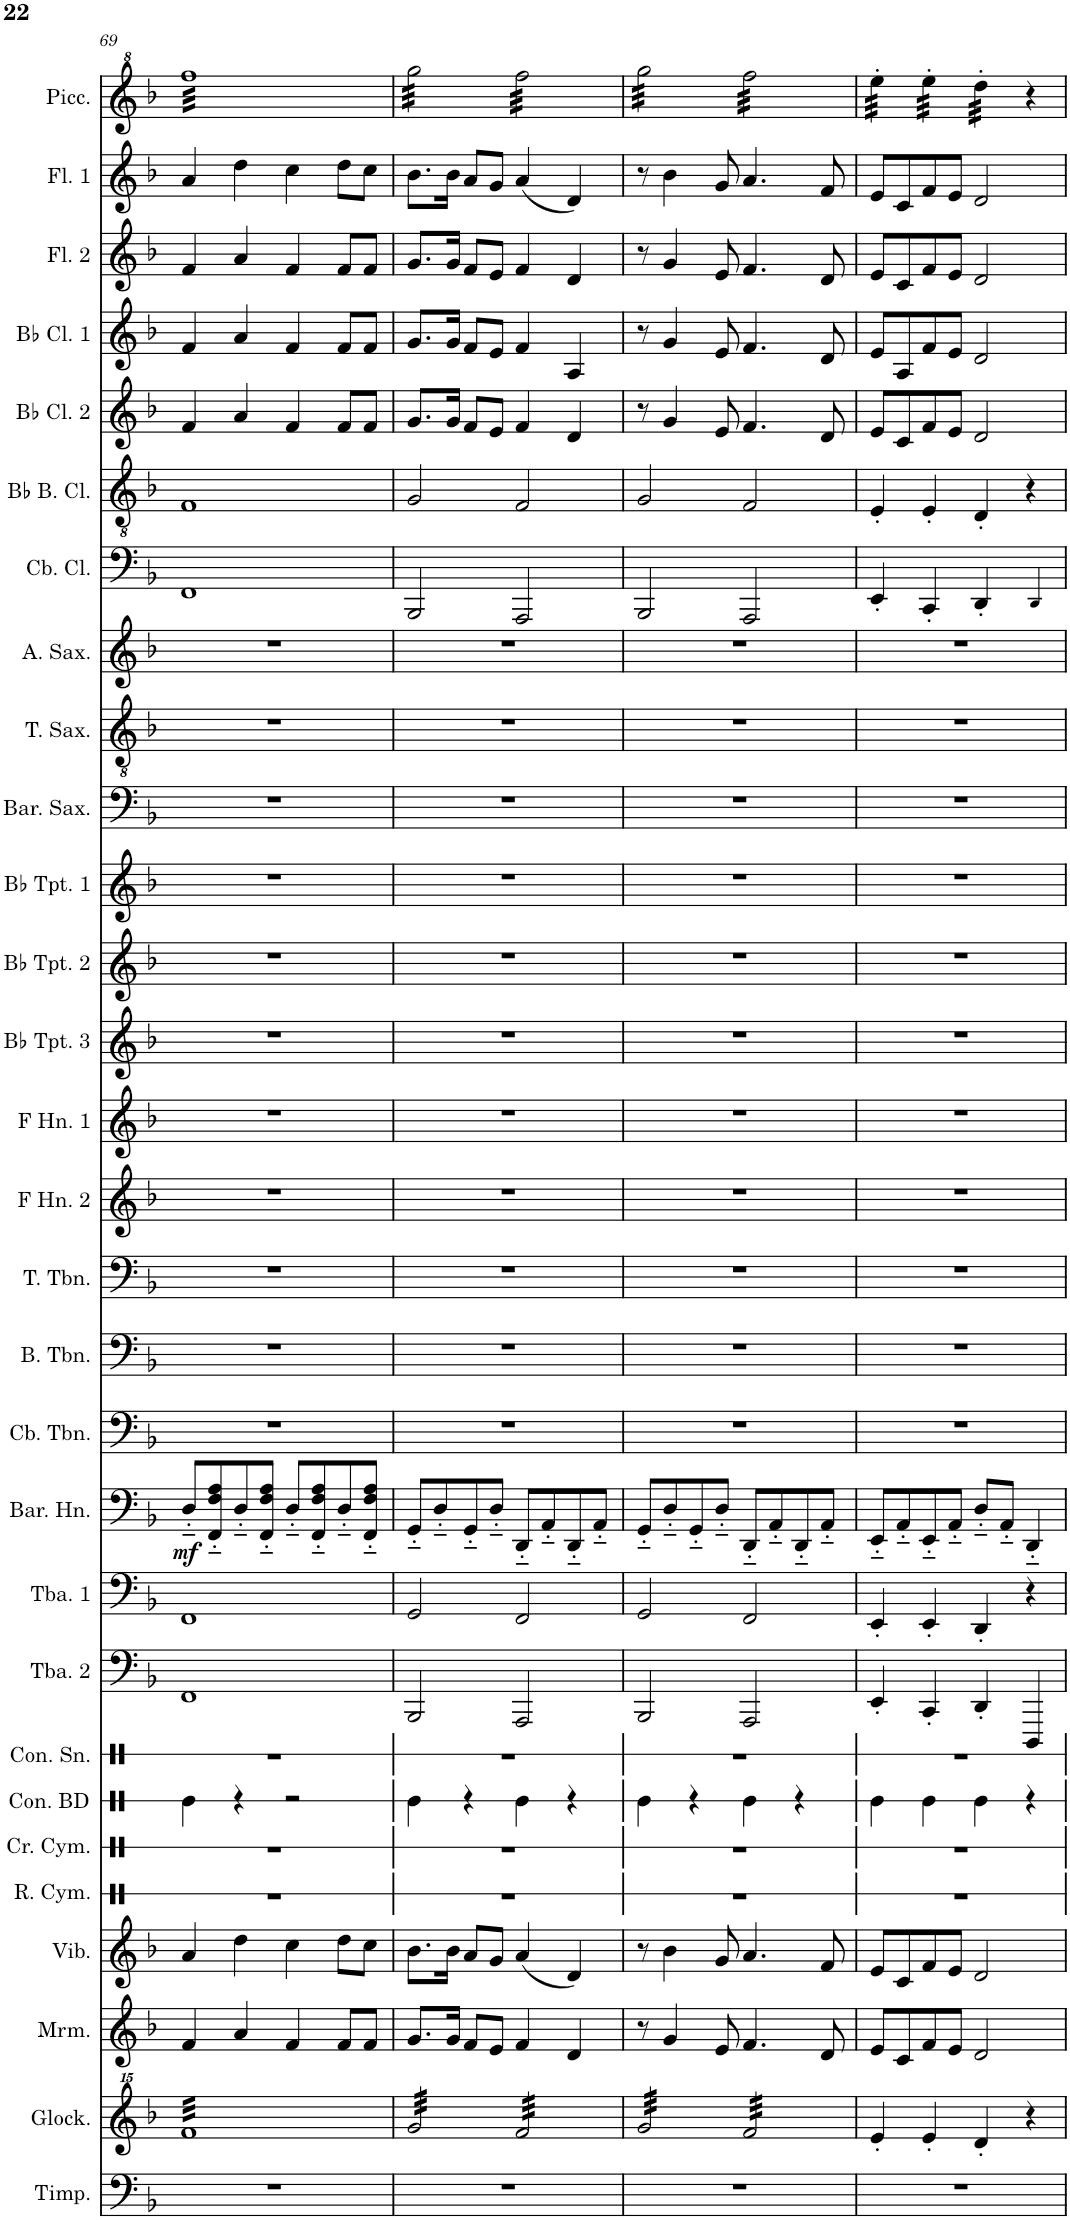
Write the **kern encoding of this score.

**kern	**kern	**kern	**kern	**kern	**kern	**kern	**kern	**kern	**kern	**kern	**dynam	**kern	**kern	**kern	**kern	**kern	**kern	**kern	**kern	**kern	**kern	**kern	**kern	**kern	**kern	**kern	**kern	**kern	**kern
*part29	*part28	*part27	*part26	*part25	*part24	*part23	*part22	*part21	*part20	*part19	*part19	*part18	*part17	*part16	*part15	*part14	*part13	*part12	*part11	*part10	*part9	*part8	*part7	*part6	*part5	*part4	*part3	*part2	*part1
*staff29	*staff28	*staff27	*staff26	*staff25	*staff24	*staff23	*staff22	*staff21	*staff20	*staff19	*staff19	*staff18	*staff17	*staff16	*staff15	*staff14	*staff13	*staff12	*staff11	*staff10	*staff9	*staff8	*staff7	*staff6	*staff5	*staff4	*staff3	*staff2	*staff1
*I"Timpani	*I"Glockenspiel	*I"Marimba	*I"Vibraphone	*I"Ride Cymbal	*I"Crash Cymbal	*I"Concert Bass Drum	*I"Concert Snare Drum	*I"Tuba 2	*I"Tuba 1	*I"Baritone Horn	*	*I"Contrabass Trombone	*I"Bass Trombone(Tenor 2)	*I"Tenor Trombone	*I"Horn in F 2	*I"Horn in F 1	*I"Bb Trumpet 3	*I"Bb Trumpet 2	*I"Bb Trumpet 1	*I"Baritone Saxophone	*I"Tenor Saxophone	*I"Alto Saxophone	*I"Contrabass Clarinet	*I"Bb Bass Clarinet	*I"Bb Clarinet 2	*I"Bb Clarinet 1	*I"Flute 2	*I"Flute 1	*I"Piccolo
*I'Timp.	*I'Glock.	*I'Mrm.	*I'Vib.	*I'R. Cym.	*I'Cr. Cym.	*I'Con. BD	*I'Con. Sn.	*I'Tba. 2	*I'Tba. 1	*I'Bar. Hn.	*	*I'Cb. Tbn.	*I'B. Tbn.	*I'T. Tbn.	*	*	*I'Bb Tpt. 3	*I'Bb Tpt. 2	*I'Bb Tpt. 1	*I'Bar. Sax.	*I'T. Sax.	*I'A. Sax.	*I'Cb. Cl.	*I'Bb B. Cl.	*I'Bb Cl. 2	*I'Bb Cl. 1	*I'Fl. 2	*I'Fl. 1	*I'Picc.
!!LO:PB:g=z
*clefF4	*clefG^^2	*clefG2	*clefG2	*clefX	*clefX	*clefX	*clefX	*clefF4	*clefF4	*clefF4	*	*clefF4	*clefF4	*clefF4	*clefG2	*clefG2	*clefG2	*clefG2	*clefG2	*clefF4	*clefGv2	*clefG2	*clefF4	*clefGv2	*clefG2	*clefG2	*clefG2	*clefG2	*clefG^2
*	*	*	*	*	*	*	*	*	*	*ITrd4c7	*	*	*	*	*ITrd4c7	*ITrd4c7	*ITrd1c2	*ITrd1c2	*ITrd1c2	*ITrd12c21	*ITrd8c14	*ITrd5c9	*ITrd1c2	*ITrd8c14	*ITrd1c2	*ITrd1c2	*	*	*ITrd-7c-12
*k[b-]	*k[b-]	*k[b-]	*k[b-]	*k[]	*k[]	*k[]	*k[]	*k[b-]	*k[b-]	*k[b-]	*	*k[b-]	*k[b-]	*k[b-]	*k[b-]	*k[b-]	*k[b-]	*k[b-]	*k[b-]	*k[b-]	*k[b-]	*k[b-]	*k[b-]	*k[b-]	*k[b-]	*k[b-]	*k[b-]	*k[b-]	*k[b-]
*M4/4	*M4/4	*M4/4	*M4/4	*M4/4	*M4/4	*M4/4	*M4/4	*M4/4	*M4/4	*M4/4	*	*M4/4	*M4/4	*M4/4	*M4/4	*M4/4	*M4/4	*M4/4	*M4/4	*M4/4	*M4/4	*M4/4	*M4/4	*M4/4	*M4/4	*M4/4	*M4/4	*M4/4	*M4/4
=69	=69	=69	=69	=69	=69	=69	=69	=69	=69	=69	=69	=69	=69	=69	=69	=69	=69	=69	=69	=69	=69	=69	=69	=69	=69	=69	=69	=69	=69
!	!	!	!	!	!	!	!	!	!	!	!LO:DY:b	!	!	!	!	!	!	!	!	!	!	!	!	!	!	!	!	!	!
*	*tremolo	*	*	*	*	*	*	*	*	*	*	*	*	*	*	*	*	*	*	*	*	*	*	*	*	*	*	*	*
*	*	*	*	*	*	*	*	*	*	*	*	*	*	*	*	*	*	*	*	*	*	*	*	*	*	*	*	*	*tremolo
1r	32fffLLL	4f/	4a/	1r	1r	4Re\	1r	1FF	1FF	8D'~/L	mf	1r	1r	1r	1r	1r	1r	1r	1r	1r	1r	1r	1FF	1F	4f/	4f/	4f/	4a/	32fffLLL
.	32fff	.	.	.	.	.	.	.	.	.	.	.	.	.	.	.	.	.	.	.	.	.	.	.	.	.	.	.	32fff
.	32fff	.	.	.	.	.	.	.	.	.	.	.	.	.	.	.	.	.	.	.	.	.	.	.	.	.	.	.	32fff
.	32fff	.	.	.	.	.	.	.	.	.	.	.	.	.	.	.	.	.	.	.	.	.	.	.	.	.	.	.	32fff
.	32fff	.	.	.	.	.	.	.	.	8FF/'~ 8F/'~ 8A/'~	.	.	.	.	.	.	.	.	.	.	.	.	.	.	.	.	.	.	32fff
.	32fff	.	.	.	.	.	.	.	.	.	.	.	.	.	.	.	.	.	.	.	.	.	.	.	.	.	.	.	32fff
.	32fff	.	.	.	.	.	.	.	.	.	.	.	.	.	.	.	.	.	.	.	.	.	.	.	.	.	.	.	32fff
.	32fff	.	.	.	.	.	.	.	.	.	.	.	.	.	.	.	.	.	.	.	.	.	.	.	.	.	.	.	32fff
.	32fff	4a/	4dd\	.	.	4r	.	.	.	8D'~/	.	.	.	.	.	.	.	.	.	.	.	.	.	.	4a/	4a/	4a/	4dd\	32fff
.	32fff	.	.	.	.	.	.	.	.	.	.	.	.	.	.	.	.	.	.	.	.	.	.	.	.	.	.	.	32fff
.	32fff	.	.	.	.	.	.	.	.	.	.	.	.	.	.	.	.	.	.	.	.	.	.	.	.	.	.	.	32fff
.	32fff	.	.	.	.	.	.	.	.	.	.	.	.	.	.	.	.	.	.	.	.	.	.	.	.	.	.	.	32fff
.	32fff	.	.	.	.	.	.	.	.	8FF/'~ 8F/'~ 8A/'~J	.	.	.	.	.	.	.	.	.	.	.	.	.	.	.	.	.	.	32fff
.	32fff	.	.	.	.	.	.	.	.	.	.	.	.	.	.	.	.	.	.	.	.	.	.	.	.	.	.	.	32fff
.	32fff	.	.	.	.	.	.	.	.	.	.	.	.	.	.	.	.	.	.	.	.	.	.	.	.	.	.	.	32fff
.	32fff	.	.	.	.	.	.	.	.	.	.	.	.	.	.	.	.	.	.	.	.	.	.	.	.	.	.	.	32fff
.	32fff	4f/	4cc\	.	.	2r	.	.	.	8D'~/L	.	.	.	.	.	.	.	.	.	.	.	.	.	.	4f/	4f/	4f/	4cc\	32fff
.	32fff	.	.	.	.	.	.	.	.	.	.	.	.	.	.	.	.	.	.	.	.	.	.	.	.	.	.	.	32fff
.	32fff	.	.	.	.	.	.	.	.	.	.	.	.	.	.	.	.	.	.	.	.	.	.	.	.	.	.	.	32fff
.	32fff	.	.	.	.	.	.	.	.	.	.	.	.	.	.	.	.	.	.	.	.	.	.	.	.	.	.	.	32fff
.	32fff	.	.	.	.	.	.	.	.	8FF/'~ 8F/'~ 8A/'~	.	.	.	.	.	.	.	.	.	.	.	.	.	.	.	.	.	.	32fff
.	32fff	.	.	.	.	.	.	.	.	.	.	.	.	.	.	.	.	.	.	.	.	.	.	.	.	.	.	.	32fff
.	32fff	.	.	.	.	.	.	.	.	.	.	.	.	.	.	.	.	.	.	.	.	.	.	.	.	.	.	.	32fff
.	32fff	.	.	.	.	.	.	.	.	.	.	.	.	.	.	.	.	.	.	.	.	.	.	.	.	.	.	.	32fff
.	32fff	8f/L	8dd\L	.	.	.	.	.	.	8D'~/	.	.	.	.	.	.	.	.	.	.	.	.	.	.	8f/L	8f/L	8f/L	8dd\L	32fff
.	32fff	.	.	.	.	.	.	.	.	.	.	.	.	.	.	.	.	.	.	.	.	.	.	.	.	.	.	.	32fff
.	32fff	.	.	.	.	.	.	.	.	.	.	.	.	.	.	.	.	.	.	.	.	.	.	.	.	.	.	.	32fff
.	32fff	.	.	.	.	.	.	.	.	.	.	.	.	.	.	.	.	.	.	.	.	.	.	.	.	.	.	.	32fff
.	32fff	8f/J	8cc\J	.	.	.	.	.	.	8FF/'~ 8F/'~ 8A/'~J	.	.	.	.	.	.	.	.	.	.	.	.	.	.	8f/J	8f/J	8f/J	8cc\J	32fff
.	32fff	.	.	.	.	.	.	.	.	.	.	.	.	.	.	.	.	.	.	.	.	.	.	.	.	.	.	.	32fff
.	32fff	.	.	.	.	.	.	.	.	.	.	.	.	.	.	.	.	.	.	.	.	.	.	.	.	.	.	.	32fff
.	32fffJJJ	.	.	.	.	.	.	.	.	.	.	.	.	.	.	.	.	.	.	.	.	.	.	.	.	.	.	.	32fffJJJ
=70	=70	=70	=70	=70	=70	=70	=70	=70	=70	=70	=70	=70	=70	=70	=70	=70	=70	=70	=70	=70	=70	=70	=70	=70	=70	=70	=70	=70	=70
1r	32ggg/LLL	8.g/L	8.b-\L	1r	1r	4Re\	1r	2BBB-/	2GG/	8GG'~/L	.	1r	1r	1r	1r	1r	1r	1r	1r	1r	1r	1r	2BBB-/	2G/	8.g/L	8.g/L	8.g/L	8.b-\L	32ggg\LLL
.	32ggg/	.	.	.	.	.	.	.	.	.	.	.	.	.	.	.	.	.	.	.	.	.	.	.	.	.	.	.	32ggg\
.	32ggg/	.	.	.	.	.	.	.	.	.	.	.	.	.	.	.	.	.	.	.	.	.	.	.	.	.	.	.	32ggg\
.	32ggg/	.	.	.	.	.	.	.	.	.	.	.	.	.	.	.	.	.	.	.	.	.	.	.	.	.	.	.	32ggg\
.	32ggg/	.	.	.	.	.	.	.	.	8D'~/	.	.	.	.	.	.	.	.	.	.	.	.	.	.	.	.	.	.	32ggg\
.	32ggg/	.	.	.	.	.	.	.	.	.	.	.	.	.	.	.	.	.	.	.	.	.	.	.	.	.	.	.	32ggg\
.	32ggg/	16g/Jk	16b-\Jk	.	.	.	.	.	.	.	.	.	.	.	.	.	.	.	.	.	.	.	.	.	16g/Jk	16g/Jk	16g/Jk	16b-\Jk	32ggg\
.	32ggg/	.	.	.	.	.	.	.	.	.	.	.	.	.	.	.	.	.	.	.	.	.	.	.	.	.	.	.	32ggg\
.	32ggg/	8f/L	8a/L	.	.	4r	.	.	.	8GG'~/	.	.	.	.	.	.	.	.	.	.	.	.	.	.	8f/L	8f/L	8f/L	8a/L	32ggg\
.	32ggg/	.	.	.	.	.	.	.	.	.	.	.	.	.	.	.	.	.	.	.	.	.	.	.	.	.	.	.	32ggg\
.	32ggg/	.	.	.	.	.	.	.	.	.	.	.	.	.	.	.	.	.	.	.	.	.	.	.	.	.	.	.	32ggg\
.	32ggg/	.	.	.	.	.	.	.	.	.	.	.	.	.	.	.	.	.	.	.	.	.	.	.	.	.	.	.	32ggg\
.	32ggg/	8e/J	8g/J	.	.	.	.	.	.	8D'~/J	.	.	.	.	.	.	.	.	.	.	.	.	.	.	8e/J	8e/J	8e/J	8g/J	32ggg\
.	32ggg/	.	.	.	.	.	.	.	.	.	.	.	.	.	.	.	.	.	.	.	.	.	.	.	.	.	.	.	32ggg\
.	32ggg/	.	.	.	.	.	.	.	.	.	.	.	.	.	.	.	.	.	.	.	.	.	.	.	.	.	.	.	32ggg\
.	32ggg/JJJ	.	.	.	.	.	.	.	.	.	.	.	.	.	.	.	.	.	.	.	.	.	.	.	.	.	.	.	32ggg\JJJ
.	32fff/LLL	4f/	(4a/	.	.	4Re\	.	2AAA/	2FF/	8DD'~/L	.	.	.	.	.	.	.	.	.	.	.	.	2AAA/	2F/	4f/	4f/	4f/	(4a/	32fff\LLL
.	32fff/	.	.	.	.	.	.	.	.	.	.	.	.	.	.	.	.	.	.	.	.	.	.	.	.	.	.	.	32fff\
.	32fff/	.	.	.	.	.	.	.	.	.	.	.	.	.	.	.	.	.	.	.	.	.	.	.	.	.	.	.	32fff\
.	32fff/	.	.	.	.	.	.	.	.	.	.	.	.	.	.	.	.	.	.	.	.	.	.	.	.	.	.	.	32fff\
.	32fff/	.	.	.	.	.	.	.	.	8AA'~/	.	.	.	.	.	.	.	.	.	.	.	.	.	.	.	.	.	.	32fff\
.	32fff/	.	.	.	.	.	.	.	.	.	.	.	.	.	.	.	.	.	.	.	.	.	.	.	.	.	.	.	32fff\
.	32fff/	.	.	.	.	.	.	.	.	.	.	.	.	.	.	.	.	.	.	.	.	.	.	.	.	.	.	.	32fff\
.	32fff/	.	.	.	.	.	.	.	.	.	.	.	.	.	.	.	.	.	.	.	.	.	.	.	.	.	.	.	32fff\
.	32fff/	4d/	4d/)	.	.	4r	.	.	.	8DD'~/	.	.	.	.	.	.	.	.	.	.	.	.	.	.	4d/	4A/	4d/	4d/)	32fff\
.	32fff/	.	.	.	.	.	.	.	.	.	.	.	.	.	.	.	.	.	.	.	.	.	.	.	.	.	.	.	32fff\
.	32fff/	.	.	.	.	.	.	.	.	.	.	.	.	.	.	.	.	.	.	.	.	.	.	.	.	.	.	.	32fff\
.	32fff/	.	.	.	.	.	.	.	.	.	.	.	.	.	.	.	.	.	.	.	.	.	.	.	.	.	.	.	32fff\
.	32fff/	.	.	.	.	.	.	.	.	8AA'~/J	.	.	.	.	.	.	.	.	.	.	.	.	.	.	.	.	.	.	32fff\
.	32fff/	.	.	.	.	.	.	.	.	.	.	.	.	.	.	.	.	.	.	.	.	.	.	.	.	.	.	.	32fff\
.	32fff/	.	.	.	.	.	.	.	.	.	.	.	.	.	.	.	.	.	.	.	.	.	.	.	.	.	.	.	32fff\
.	32fff/JJJ	.	.	.	.	.	.	.	.	.	.	.	.	.	.	.	.	.	.	.	.	.	.	.	.	.	.	.	32fff\JJJ
=71	=71	=71	=71	=71	=71	=71	=71	=71	=71	=71	=71	=71	=71	=71	=71	=71	=71	=71	=71	=71	=71	=71	=71	=71	=71	=71	=71	=71	=71
1r	32ggg/LLL	8r	8r	1r	1r	4Re\	1r	2BBB-/	2GG/	8GG'~/L	.	1r	1r	1r	1r	1r	1r	1r	1r	1r	1r	1r	2BBB-/	2G/	8r	8r	8r	8r	32ggg\LLL
.	32ggg/	.	.	.	.	.	.	.	.	.	.	.	.	.	.	.	.	.	.	.	.	.	.	.	.	.	.	.	32ggg\
.	32ggg/	.	.	.	.	.	.	.	.	.	.	.	.	.	.	.	.	.	.	.	.	.	.	.	.	.	.	.	32ggg\
.	32ggg/	.	.	.	.	.	.	.	.	.	.	.	.	.	.	.	.	.	.	.	.	.	.	.	.	.	.	.	32ggg\
.	32ggg/	4g/	4b-\	.	.	.	.	.	.	8D'~/	.	.	.	.	.	.	.	.	.	.	.	.	.	.	4g/	4g/	4g/	4b-\	32ggg\
.	32ggg/	.	.	.	.	.	.	.	.	.	.	.	.	.	.	.	.	.	.	.	.	.	.	.	.	.	.	.	32ggg\
.	32ggg/	.	.	.	.	.	.	.	.	.	.	.	.	.	.	.	.	.	.	.	.	.	.	.	.	.	.	.	32ggg\
.	32ggg/	.	.	.	.	.	.	.	.	.	.	.	.	.	.	.	.	.	.	.	.	.	.	.	.	.	.	.	32ggg\
.	32ggg/	.	.	.	.	4r	.	.	.	8GG'~/	.	.	.	.	.	.	.	.	.	.	.	.	.	.	.	.	.	.	32ggg\
.	32ggg/	.	.	.	.	.	.	.	.	.	.	.	.	.	.	.	.	.	.	.	.	.	.	.	.	.	.	.	32ggg\
.	32ggg/	.	.	.	.	.	.	.	.	.	.	.	.	.	.	.	.	.	.	.	.	.	.	.	.	.	.	.	32ggg\
.	32ggg/	.	.	.	.	.	.	.	.	.	.	.	.	.	.	.	.	.	.	.	.	.	.	.	.	.	.	.	32ggg\
.	32ggg/	8e/	8g/	.	.	.	.	.	.	8D'~/J	.	.	.	.	.	.	.	.	.	.	.	.	.	.	8e/	8e/	8e/	8g/	32ggg\
.	32ggg/	.	.	.	.	.	.	.	.	.	.	.	.	.	.	.	.	.	.	.	.	.	.	.	.	.	.	.	32ggg\
.	32ggg/	.	.	.	.	.	.	.	.	.	.	.	.	.	.	.	.	.	.	.	.	.	.	.	.	.	.	.	32ggg\
.	32ggg/JJJ	.	.	.	.	.	.	.	.	.	.	.	.	.	.	.	.	.	.	.	.	.	.	.	.	.	.	.	32ggg\JJJ
.	32fff/LLL	4.f/	4.a/	.	.	4Re\	.	2AAA/	2FF/	8DD'~/L	.	.	.	.	.	.	.	.	.	.	.	.	2AAA/	2F/	4.f/	4.f/	4.f/	4.a/	32fff\LLL
.	32fff/	.	.	.	.	.	.	.	.	.	.	.	.	.	.	.	.	.	.	.	.	.	.	.	.	.	.	.	32fff\
.	32fff/	.	.	.	.	.	.	.	.	.	.	.	.	.	.	.	.	.	.	.	.	.	.	.	.	.	.	.	32fff\
.	32fff/	.	.	.	.	.	.	.	.	.	.	.	.	.	.	.	.	.	.	.	.	.	.	.	.	.	.	.	32fff\
.	32fff/	.	.	.	.	.	.	.	.	8AA'~/	.	.	.	.	.	.	.	.	.	.	.	.	.	.	.	.	.	.	32fff\
.	32fff/	.	.	.	.	.	.	.	.	.	.	.	.	.	.	.	.	.	.	.	.	.	.	.	.	.	.	.	32fff\
.	32fff/	.	.	.	.	.	.	.	.	.	.	.	.	.	.	.	.	.	.	.	.	.	.	.	.	.	.	.	32fff\
.	32fff/	.	.	.	.	.	.	.	.	.	.	.	.	.	.	.	.	.	.	.	.	.	.	.	.	.	.	.	32fff\
.	32fff/	.	.	.	.	4r	.	.	.	8DD'~/	.	.	.	.	.	.	.	.	.	.	.	.	.	.	.	.	.	.	32fff\
.	32fff/	.	.	.	.	.	.	.	.	.	.	.	.	.	.	.	.	.	.	.	.	.	.	.	.	.	.	.	32fff\
.	32fff/	.	.	.	.	.	.	.	.	.	.	.	.	.	.	.	.	.	.	.	.	.	.	.	.	.	.	.	32fff\
.	32fff/	.	.	.	.	.	.	.	.	.	.	.	.	.	.	.	.	.	.	.	.	.	.	.	.	.	.	.	32fff\
.	32fff/	8d/	8f/	.	.	.	.	.	.	8AA'~/J	.	.	.	.	.	.	.	.	.	.	.	.	.	.	8d/	8d/	8d/	8f/	32fff\
.	32fff/	.	.	.	.	.	.	.	.	.	.	.	.	.	.	.	.	.	.	.	.	.	.	.	.	.	.	.	32fff\
.	32fff/	.	.	.	.	.	.	.	.	.	.	.	.	.	.	.	.	.	.	.	.	.	.	.	.	.	.	.	32fff\
.	32fff/JJJ	.	.	.	.	.	.	.	.	.	.	.	.	.	.	.	.	.	.	.	.	.	.	.	.	.	.	.	32fff\JJJ
*	*Xtremolo	*	*	*	*	*	*	*	*	*	*	*	*	*	*	*	*	*	*	*	*	*	*	*	*	*	*	*	*
=72	=72	=72	=72	=72	=72	=72	=72	=72	=72	=72	=72	=72	=72	=72	=72	=72	=72	=72	=72	=72	=72	=72	=72	=72	=72	=72	=72	=72	=72
1r	4eee'/	8e/L	8e/L	1r	1r	4Re\	1r	4EE'/	4EE'/	8EE'~/L	.	1r	1r	1r	1r	1r	1r	1r	1r	1r	1r	1r	4EE'/	4E'/	8e/L	8e/L	8e/L	8e/L	32eee'\LLL
.	.	.	.	.	.	.	.	.	.	.	.	.	.	.	.	.	.	.	.	.	.	.	.	.	.	.	.	.	32eee'\
.	.	.	.	.	.	.	.	.	.	.	.	.	.	.	.	.	.	.	.	.	.	.	.	.	.	.	.	.	32eee'\
.	.	.	.	.	.	.	.	.	.	.	.	.	.	.	.	.	.	.	.	.	.	.	.	.	.	.	.	.	32eee'\
.	.	8c/	8c/	.	.	.	.	.	.	8AA'~/	.	.	.	.	.	.	.	.	.	.	.	.	.	.	8c/	8A/	8c/	8c/	32eee'\
.	.	.	.	.	.	.	.	.	.	.	.	.	.	.	.	.	.	.	.	.	.	.	.	.	.	.	.	.	32eee'\
.	.	.	.	.	.	.	.	.	.	.	.	.	.	.	.	.	.	.	.	.	.	.	.	.	.	.	.	.	32eee'\
.	.	.	.	.	.	.	.	.	.	.	.	.	.	.	.	.	.	.	.	.	.	.	.	.	.	.	.	.	32eee'\JJJ
.	4eee'/	8f/	8f/	.	.	4Re\	.	4CC'/	4EE'/	8EE'~/	.	.	.	.	.	.	.	.	.	.	.	.	4CC'/	4E'/	8f/	8f/	8f/	8f/	32eee'\LLL
.	.	.	.	.	.	.	.	.	.	.	.	.	.	.	.	.	.	.	.	.	.	.	.	.	.	.	.	.	32eee'\
.	.	.	.	.	.	.	.	.	.	.	.	.	.	.	.	.	.	.	.	.	.	.	.	.	.	.	.	.	32eee'\
.	.	.	.	.	.	.	.	.	.	.	.	.	.	.	.	.	.	.	.	.	.	.	.	.	.	.	.	.	32eee'\
.	.	8e/J	8e/J	.	.	.	.	.	.	8AA'~/J	.	.	.	.	.	.	.	.	.	.	.	.	.	.	8e/J	8e/J	8e/J	8e/J	32eee'\
.	.	.	.	.	.	.	.	.	.	.	.	.	.	.	.	.	.	.	.	.	.	.	.	.	.	.	.	.	32eee'\
.	.	.	.	.	.	.	.	.	.	.	.	.	.	.	.	.	.	.	.	.	.	.	.	.	.	.	.	.	32eee'\
.	.	.	.	.	.	.	.	.	.	.	.	.	.	.	.	.	.	.	.	.	.	.	.	.	.	.	.	.	32eee'\JJJ
.	4ddd'/	2d/	2d/	.	.	4Re\	.	4DD'/	4DD'/	8D'~/L	.	.	.	.	.	.	.	.	.	.	.	.	4DD'/	4D'/	2d/	2d/	2d/	2d/	32ddd'\LLL
.	.	.	.	.	.	.	.	.	.	.	.	.	.	.	.	.	.	.	.	.	.	.	.	.	.	.	.	.	32ddd'\
.	.	.	.	.	.	.	.	.	.	.	.	.	.	.	.	.	.	.	.	.	.	.	.	.	.	.	.	.	32ddd'\
.	.	.	.	.	.	.	.	.	.	.	.	.	.	.	.	.	.	.	.	.	.	.	.	.	.	.	.	.	32ddd'\
.	.	.	.	.	.	.	.	.	.	8AA'~/J	.	.	.	.	.	.	.	.	.	.	.	.	.	.	.	.	.	.	32ddd'\
.	.	.	.	.	.	.	.	.	.	.	.	.	.	.	.	.	.	.	.	.	.	.	.	.	.	.	.	.	32ddd'\
.	.	.	.	.	.	.	.	.	.	.	.	.	.	.	.	.	.	.	.	.	.	.	.	.	.	.	.	.	32ddd'\
.	.	.	.	.	.	.	.	.	.	.	.	.	.	.	.	.	.	.	.	.	.	.	.	.	.	.	.	.	32ddd'\JJJ
*	*	*	*	*	*	*	*	*	*	*	*	*	*	*	*	*	*	*	*	*	*	*	*	*	*	*	*	*	*Xtremolo
.	4r	.	.	.	.	4r	.	4DDD/	4r	4DD'~/	.	.	.	.	.	.	.	.	.	.	.	.	4DD!/	4r	.	.	.	.	4r
=	=	=	=	=	=	=	=	=	=	=	=	=	=	=	=	=	=	=	=	=	=	=	=	=	=	=	=	=	=
*-	*-	*-	*-	*-	*-	*-	*-	*-	*-	*-	*-	*-	*-	*-	*-	*-	*-	*-	*-	*-	*-	*-	*-	*-	*-	*-	*-	*-	*-
